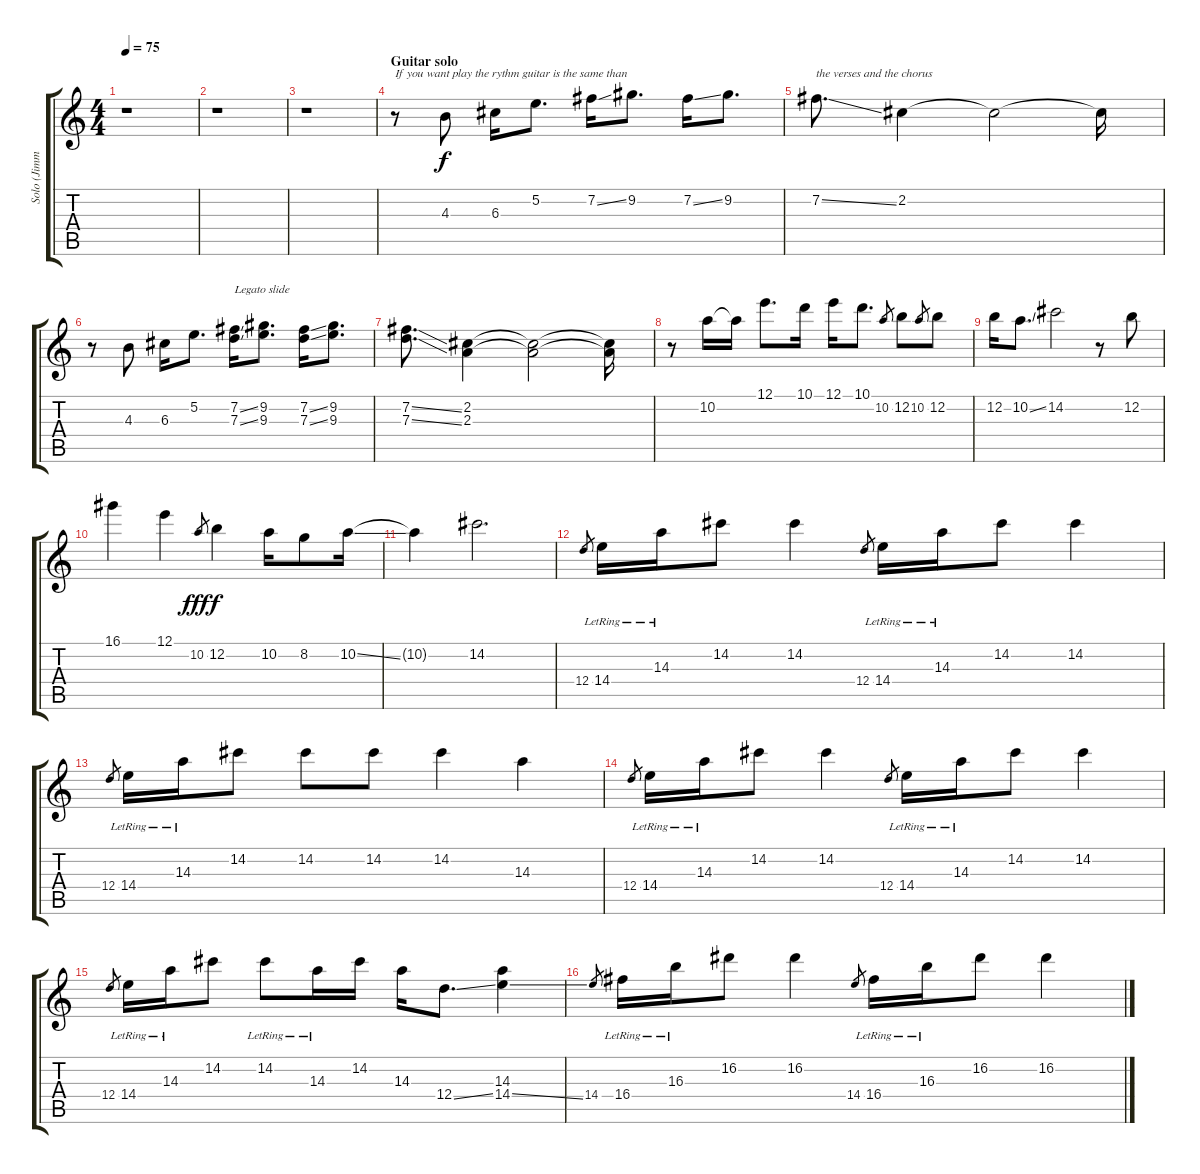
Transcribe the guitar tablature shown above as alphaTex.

\track ("Solo (Jimmy P.)" "Solo (Jimm") {instrument electricguitarjazz}
\staff {score tabs}
\tuning (E4 B3 G3 D3 A2 E2) {hide}
\ts (4 4)
\tempo 75
\clef g2
\ks c
r.1{dy f} |
r.1 |
r.1 |
\section ("" "Guitar solo")
r.8{txt "If you want play the rythm guitar is the same than"} 4.3.8 6.3.16 5.2.8{d} 7.2{ss}.16 9.2.8{d} 7.2{ss}.16 9.2.8{d} |
7.2{ss}.8{d txt "the verses and the chorus"} 2.2.4 2.2{t}.2 2.2{t}.16 |
r.8 4.3.8 6.3.16 5.2.8{d} (7.2{ss} 7.3{ss}).16{txt "Legato slide"} (9.2 9.3).8{d} (7.2{ss} 7.3{ss}).16 (9.2 9.3).8{d} |
(7.2{ss} 7.3{ss}).8{d} (2.2 2.3).4 (2.2{t} 2.3{t}).2 (2.2{t} 2.3{t}).16 |
r.8 10.2.16 10.2{t}.16 12.1.8{d} 10.1.16 12.1.16 10.1.8{d} 10.2.8{gr} 12.2.8 10.2.8{gr} 12.2.8 |
12.2.16 10.2{ss}.8{d} 14.2.2 r.8 12.2.8 |
16.1.4 12.1.4 10.2.8{gr dy fff} 12.2.4{dy f} 10.2.16 8.2.8 10.2{ss}.16 |
10.2{t}.4 14.2.2{d} |
12.4.8{gr} 14.4{lr}.16 14.3{lr}.16 14.2.8 14.2.4 12.4.8{gr} 14.4{lr}.16 14.3{lr}.16 14.2.8 14.2.4 |
12.4.8{gr} 14.4{lr}.16 14.3{lr}.16 14.2.8 14.2.8 14.2.8 14.2.4 14.3.4 |
12.4.8{gr} 14.4{lr}.16 14.3{lr}.16 14.2.8 14.2.4 12.4.8{gr} 14.4{lr}.16 14.3{lr}.16 14.2.8 14.2.4 |
12.4.8{gr} 14.4{lr}.16 14.3{lr}.16 14.2.8 14.2{lr}.8 14.3{lr}.16 14.2.16 14.3.16 12.4{ss}.8{d} (14.3 14.4{ss}).4 |
14.4.8{gr} 16.4{lr}.16 16.3{lr}.16 16.2.8 16.2.4 14.4.8{gr} 16.4{lr}.16 16.3{lr}.16 16.2.8 16.2.4
